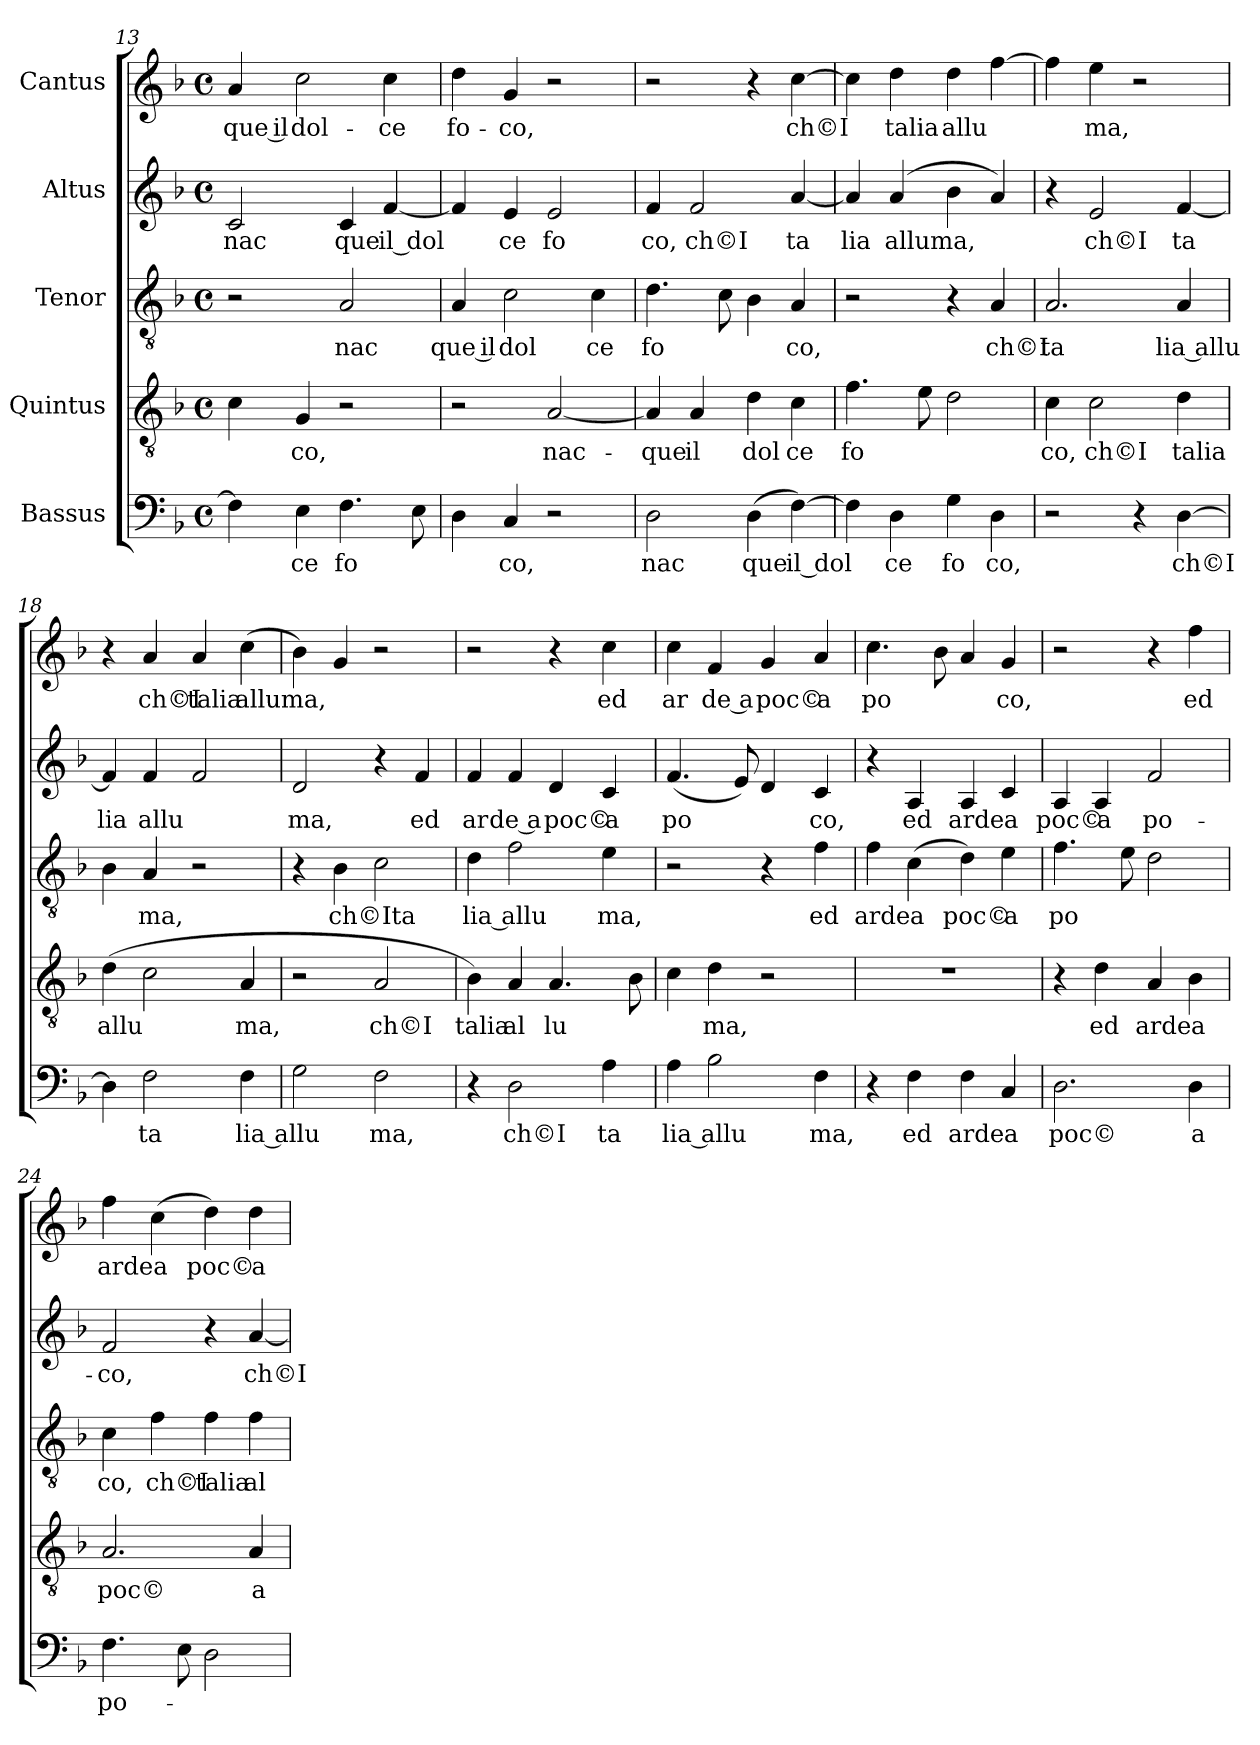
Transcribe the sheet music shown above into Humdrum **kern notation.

**kern	**text	**kern	**text	**kern	**text	**kern	**text	**kern	**text
*part5	*part5	*part4	*part4	*part3	*part3	*part2	*part2	*part1	*part1
*staff5	*staff5	*staff4	*staff4	*staff3	*staff3	*staff2	*staff2	*staff1	*staff1
*I"Bassus	*	*I"Quintus	*	*I"Tenor	*	*I"Altus	*	*I"Cantus	*
*clefF4	*	*clefGv2	*	*clefGv2	*	*clefG2	*	*clefG2	*
*k[b-]	*	*k[b-]	*	*k[b-]	*	*k[b-]	*	*k[b-]	*
*F:	*	*F:	*	*F:	*	*F:	*	*F:	*
*M4/4	*	*M4/4	*	*M4/4	*	*M4/4	*	*M4/4	*
*met(c)	*	*met(c)	*	*met(c)	*	*met(c)	*	*met(c)	*
=13	=13	=13	=13	=13	=13	=13	=13	=13	=13
!	!	!	!	!	!	!	!LO:LY:b:cj	!	!LO:LY:b:rj
4F\]	.	4c\	.	2r	.	2c/	nac	4a/	-que il
!	!LO:LY:b:cj	!	!LO:LY:b:cj	!	!	!	!	!	!LO:LY:b:cj
4E\	ce	4G/	-co,	.	.	.	.	2cc\	dol-
!	!LO:LY:b:cj	!	!	!	!LO:LY:b:cj	!	!LO:LY:b:rj	!	!
4.F\	fo	2r	.	2A/	nac	4c/	que	.	.
!	!	!	!	!	!	!	!LO:LY:b:rj	!	!LO:LY:b:cj
.	.	.	.	.	.	[<4f/	il dol	4cc\	-ce
8E\	.	.	.	.	.	.	.	.	.
=14	=14	=14	=14	=14	=14	=14	=14	=14	=14
!	!	!	!	!	!LO:LY:b:rj	!	!	!	!LO:LY:b:cj
4D\	.	2r	.	4A/	que il	4f/]	.	4dd\	fo-
!	!LO:LY:b:cj	!	!	!	!LO:LY:b:cj	!	!LO:LY:b:cj	!	!LO:LY:b:cj
4C/	co,	.	.	2c\	dol	4e/	ce	4g/	-co,
!	!	!	!LO:LY:b	!	!	!	!LO:LY:b:cj	!	!
2r	.	[>2A/	nac-	.	.	2e/	fo	2r	.
!	!	!	!	!	!LO:LY:b:cj	!	!	!	!
.	.	.	.	4c\	ce	.	.	.	.
!!LO:LB:g=z
=15	=15	=15	=15	=15	=15	=15	=15	=15	=15
!	!LO:LY:b:cj	!	!LO:LY:b	!	!LO:LY:b:cj	!	!LO:LY:b:cj	!	!
2D\	nac	4A/]	-que	4.d\	fo	4f/	co,	2r	.
!	!	!	!LO:LY:b	!	!	!	!LO:LY:b:cj	!	!
.	.	4A/	il	.	.	2f/	ch©I	.	.
.	.	.	.	8c\	.	.	.	.	.
!	!LO:LY:b:rj	!	!LO:LY:b:cj	!	!	!	!	!	!
(<4D\	que	4d\	dol	4B-\	.	.	.	4r	.
!	!LO:LY:b:rj	!	!LO:LY:b:cj	!	!LO:LY:b:cj	!	!LO:LY:b:cj	!	!LO:LY:b
[>4F\)	il dol	4c\	ce	4A/	co,	[<4a/	ta	[>4cc\	ch©I
=16	=16	=16	=16	=16	=16	=16	=16	=16	=16
!	!	!	!LO:LY:b:cj	!	!	!	!LO:LY:b	!	!
4F\]	.	4.f\	fo	2r	.	4a/]	lia	4cc\]	.
!	!LO:LY:b:cj	!	!	!	!	!	!LO:LY:b	!	!LO:LY:b
4D\	ce	.	.	.	.	(>4a/	alluma,	4dd\	talia
.	.	8e\	.	.	.	.	.	.	.
!	!LO:LY:b:cj	!	!	!	!	!	!	!	!LO:LY:b
4G\	fo	2d\	.	4r	.	4b-\	.	4dd\	allu
!	!LO:LY:b:cj	!	!	!	!LO:LY:b:cj	!	!	!	!
4D\	co,	.	.	4A/	ch©I	4a/)	.	[>4ff\	.
=17	=17	=17	=17	=17	=17	=17	=17	=17	=17
!	!	!	!LO:LY:b:cj	!	!LO:LY:b:cj	!	!	!	!
2r	.	4c\	co,	2.A/	ta	4r	.	4ff\]	.
!	!	!	!LO:LY:b:cj	!	!	!	!LO:LY:b:cj	!	!LO:LY:b:cj
.	.	2c\	ch©I	.	.	2e/	ch©I	4ee\	ma,
4r	.	.	.	.	.	.	.	2r	.
!	!LO:LY:b	!	!LO:LY:b	!	!LO:LY:b:rj	!	!LO:LY:b:cj	!	!
[>4D\	ch©I	4d\	talia	4A/	lia allu	[<4f/	ta	.	.
=18	=18	=18	=18	=18	=18	=18	=18	=18	=18
!	!	!	!LO:LY:b	!	!	!	!LO:LY:b	!	!
4D\]	.	(<4d\	allu	4B-\	.	4f/]	lia	4r	.
!	!LO:LY:b:cj	!	!	!	!LO:LY:b:cj	!	!LO:LY:b	!	!LO:LY:b:cj
2F\)	ta	2c\	.	4A/	ma,	4f/	allu	4a/	ch©I
!	!	!	!	!	!	!	!	!	!LO:LY:b
.	.	.	.	2r	.	2f/	.	4a/	talia
!	!LO:LY:b:rj	!	!LO:LY:b:cj	!	!	!	!	!	!LO:LY:b
4F\	lia allu	4A/	ma,	.	.	.	.	(<4cc\	alluma,
=19	=19	=19	=19	=19	=19	=19	=19	=19	=19
!	!	!	!	!	!	!	!LO:LY:b:cj	!	!
2G\	.	2r	.	4r	.	2d/	ma,	4b-\)	.
!	!	!	!	!	!LO:LY:b:cj	!	!	!	!
.	.	.	.	4B-\	ch©Ita	.	.	4g/	.
!	!LO:LY:b:cj	!	!LO:LY:b:cj	!	!	!	!	!	!
2F\	ma,	2A/	ch©I	2c\	.	4r	.	2r	.
!	!	!	!	!	!	!	!LO:LY:b:cj	!	!
.	.	.	.	.	.	4f/	ed	.	.
=20	=20	=20	=20	=20	=20	=20	=20	=20	=20
!	!	!	!LO:LY:b	!	!LO:LY:b:rj	!	!LO:LY:b:cj	!	!
4r	.	4B-\)	talia	(<4d\	lia allu	4f/	ar	2r	.
!	!LO:LY:b:cj	!	!LO:LY:b	!	!	!	!LO:LY:b:rj	!	!
2D\	ch©I	4A/	al	2f\	.	4f/	de a	.	.
!	!	!	!LO:LY:b:cj	!	!	!	!LO:LY:b:cj	!	!
.	.	4.A/	lu	.	.	4d/	poc©	4r	.
!	!LO:LY:b:cj	!	!	!	!LO:LY:b:cj	!	!LO:LY:b:cj	!	!LO:LY:b:cj
4A\	ta	.	.	4e\	ma,	4c/	a	4cc\	ed
.	.	8B-\	.	.	.	.	.	.	.
=21	=21	=21	=21	=21	=21	=21	=21	=21	=21
!	!LO:LY:b:rj	!	!	!	!	!	!LO:LY:b:cj	!	!LO:LY:b:cj
4A\	lia allu	4c\	.	2r	.	(>4.f/	po	4cc\	ar
!	!	!	!LO:LY:b:cj	!	!	!	!	!	!LO:LY:b:rj
2B-\	.	4d\	ma,	.	.	.	.	4f/	de a
.	.	.	.	.	.	8e/)	.	.	.
!	!	!	!	!	!	!	!	!	!LO:LY:b:cj
.	.	2r	.	4r	.	4d/	.	4g/	poc©
!	!LO:LY:b:cj	!	!	!	!LO:LY:b:cj	!	!LO:LY:b:cj	!	!LO:LY:b:cj
4F\	ma,	.	.	4f\	ed	4c/	co,	4a/	a
=22	=22	=22	=22	=22	=22	=22	=22	=22	=22
!	!	!	!	!	!LO:LY:b	!	!	!	!LO:LY:b:cj
4r	.	1r	.	4f\	arde	4r	.	4.cc\	po
!	!LO:LY:b:cj	!	!	!	!LO:LY:b	!	!LO:LY:b:cj	!	!
4F\	ed	.	.	(<4c\	a	4A/	ed	.	.
.	.	.	.	.	.	.	.	8b-\	.
!	!LO:LY:b	!	!	!	!LO:LY:b:cj	!	!LO:LY:b	!	!
4F\	arde	.	.	4d\)	poc©	4A/	arde	4a/	.
!	!LO:LY:b	!	!	!	!LO:LY:b:cj	!	!LO:LY:b	!	!LO:LY:b:cj
4C/	a	.	.	4e\	a	4c/	a	4g/	co,
!!LO:PB:g=z
=23	=23	=23	=23	=23	=23	=23	=23	=23	=23
!	!LO:LY:b:cj	!	!	!	!LO:LY:b:cj	!	!LO:LY:b:cj	!	!
2.D\	poc©	4r	.	4.f\	po	4A/	poc©	2r	.
!	!	!	!LO:LY:b:cj	!	!	!	!LO:LY:b:cj	!	!
.	.	4d\	ed	.	.	4A/	a	.	.
.	.	.	.	8e\	.	.	.	.	.
!	!	!	!LO:LY:b	!	!	!	!LO:LY:b:cj	!	!
.	.	4A/	arde	2d\	.	2f/	po-	4r	.
!	!LO:LY:b:cj	!	!LO:LY:b	!	!	!	!	!	!LO:LY:b:cj
4D\	a	4B-\	a	.	.	.	.	4ff\	ed
=24	=24	=24	=24	=24	=24	=24	=24	=24	=24
!	!LO:LY:b:cj	!	!LO:LY:b:cj	!	!LO:LY:b:cj	!	!LO:LY:b:cj	!	!LO:LY:b
4.F\	po-	2.A/	poc©	4c\	co,	2f/	-co,	4ff\	arde
!	!	!	!	!	!LO:LY:b:cj	!	!	!	!LO:LY:b
.	.	.	.	4f\	ch©I	.	.	(<4cc\	a
8E\	.	.	.	.	.	.	.	.	.
!	!	!	!	!	!LO:LY:b	!	!	!	!LO:LY:b:cj
2D\	.	.	.	4f\	talia	4r	.	4dd\)	poc©
!	!	!	!LO:LY:b:cj	!	!LO:LY:b	!	!LO:LY:b	!	!LO:LY:b:cj
.	.	4A/	a	4f\	al	[<4a/	ch©I-	4dd\	a
=	=	=	=	=	=	=	=	=	=
*-	*-	*-	*-	*-	*-	*-	*-	*-	*-
